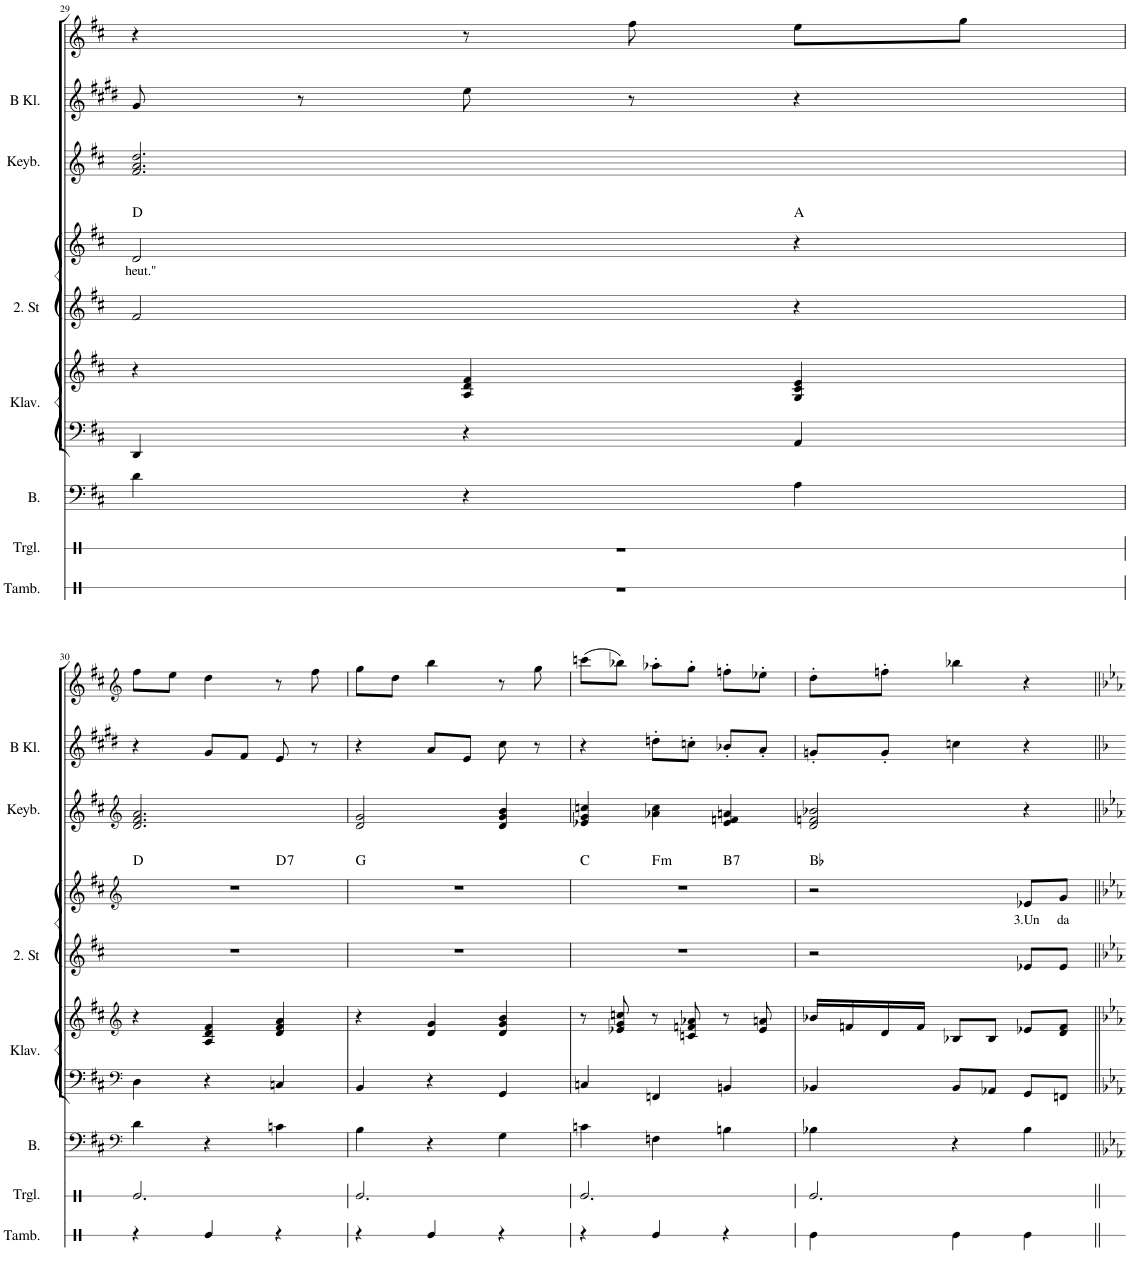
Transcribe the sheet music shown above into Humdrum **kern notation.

**kern	**kern	**kern	**kern	**kern	**kern	**kern	**text	**harte	**kern	**kern	**kern
*part9	*part8	*part7	*part6	*part6	*part5	*part4	*part4	*part4	*part3	*part2	*part1
*staff10	*staff9	*staff8	*staff7	*staff6	*staff5	*staff4	*staff4	*	*staff3	*staff2	*staff1
*I"Tamburin	*I"Triangel	*I"Bass	*I"Klavier	*	*I"2. Stimme	*I"Melodie	*	*	*I"Keyboard	*I"B Klarinette	*I"Flöte
*I'Tamb.	*I'Trgl.	*I'B.	*I'Klav.	*	*I'2. St	*	*	*	*I'Keyb.	*I'B Kl.	*I'Fl
!!LO:PB:g=z
*clefX	*clefX	*clefF4	*clefF4	*clefG2	*clefG2	*clefG2	*	*	*clefG2	*clefG2	*clefG2
*	*	*Trd7c12	*	*	*	*	*	*	*	*Trd1c2	*
*k[f#c#]	*k[f#c#]	*k[f#c#]	*k[f#c#]	*k[f#c#]	*k[f#c#]	*k[f#c#]	*	*	*k[f#c#]	*k[f#c#g#d#]	*k[f#c#]
*M3/4	*M3/4	*M3/4	*M3/4	*M3/4	*M3/4	*M3/4	*	*	*M3/4	*M3/4	*M3/4
=29	=29	=29	=29	=29	=29	=29	=29	=29	=29	=29	=29
!	!	!	!	!	!	!	!LO:LY:b	!	!	!	!
2.r	2.r	4d\	4DD/	4r	2f#/	2d/	heut."	D:maj	2.f#/ 2.a/ 2.dd/	8g#/	4r
.	.	.	.	.	.	.	.	.	.	8r	.
.	.	4r	4r	4A/ 4d/ 4f#/	.	.	.	.	.	8ee\	8r
.	.	.	.	.	.	.	.	.	.	8r	8ff#\
.	.	4A\	4AA/	4G/ 4c#/ 4e/	4r	4r	.	A:maj	.	4r	8ee\L
.	.	.	.	.	.	.	.	.	.	.	8gg\J
!!LO:LB:g=z
=30	=30	=30	=30	=30	=30	=30	=30	=30	=30	=30	=30
*	*	*clefF4	*clefF4	*clefG2	*	*clefG2	*	*	*clefG2	*	*clefG2
*	*	*	*	*	*	*^	*	*	*	*	*
4r	2.Re/	4d\	4D\	4r	2.r	2.r	2ryy	.	D:maj	2.d/ 2.f#/ 2.a/	4r	8ff#\L
.	.	.	.	.	.	.	.	.	.	.	.	8ee\J
4Re/	.	4r	4r	4A/ 4d/ 4f#/	.	.	.	.	.	.	8g#/L	4dd\
.	.	.	.	.	.	.	.	.	.	.	8f#/J	.
!	!	!	!	!	!	!	!	!	!LO:H:kt=7	!	!	!
4r	.	4cn\	4Cn/	4d/ 4f#/ 4a/	.	.	4ryy	.	D:7	.	8e/	8r
.	.	.	.	.	.	.	.	.	.	.	8r	8ff#\
*	*	*	*	*	*	*v	*v	*	*	*	*	*
=31	=31	=31	=31	=31	=31	=31	=31	=31	=31	=31	=31
4r	2.Re/	4B\	4BB/	4r	2.r	2.r	.	G:maj	2d/ 2g/	4r	8gg\L
.	.	.	.	.	.	.	.	.	.	.	8dd\J
4Re/	.	4r	4r	4d/ 4g/	.	.	.	.	.	8a/L	4bb\
.	.	.	.	.	.	.	.	.	.	8e/J	.
4r	.	4G\	4GG/	4d/ 4g/ 4b/	.	.	.	.	4d/ 4g/ 4b/	8cc#\	8r
.	.	.	.	.	.	.	.	.	.	8r	8gg\
=32	=32	=32	=32	=32	=32	=32	=32	=32	=32	=32	=32
*	*	*	*	*	*	*^	*	*	*	*	*
*	*	*	*	*	*	*	*^	*	*	*	*	*
4r	2.Re/	4cn\	4Cn/	8r	2.r	2.r	4ryy	2ryy	.	C:maj	4e-X/ 4g/ 4ccn/	4r	(8cccn\L
.	.	.	.	8e-X/ 8g/ 8ccn/	.	.	.	.	.	.	.	.	8bb-X\J)
!	!	!	!	!	!	!	!	!	!	!LO:H:kt=m	!	!	!
4Re/	.	4Fn\	4FFn/	8r	.	.	2ryy	.	.	F:min	4a-X\ 4cc\	8ddn'\L	8aa-X'\L
.	.	.	.	8cn/ 8fn/ 8a-X/	.	.	.	.	.	.	.	8ccn'\J	8gg'\J
!	!	!	!	!	!	!	!	!	!	!LO:H:kt=7	!	!	!
4r	.	4Bn\	4BBn/	8r	.	.	.	4ryy	.	B:7	4e-/ 4fn/ 4an/	8b-X'/L	8ffn'\L
.	.	.	.	8e-/ 8an/	.	.	.	.	.	.	.	8a'/J	8ee-X'\J
*	*	*	*	*	*	*v	*v	*v	*	*	*	*	*
=33	=33	=33	=33	=33	=33	=33	=33	=33	=33	=33	=33
4Re\	2.Re/	4B-X\	4BB-X/	16b-X/LL	2r	2r	.	Bb:maj	2d/ 2fn/ 2b-X/	8gn'/L	8dd'\L
.	.	.	.	16fn/	.	.	.	.	.	.	.
.	.	.	.	16d/	.	.	.	.	.	8g'/J	8ffn'\J
.	.	.	.	16f/JJ	.	.	.	.	.	.	.
4Re\	.	4r	8BB-/L	8B-X/L	.	.	.	.	.	4ccn\	4bb-X\
.	.	.	8AA-X/J	8B-/J	.	.	.	.	.	.	.
!	!	!	!	!	!	!	!LO:LY:b	!	!	!	!
4Re\	.	4B-\	8GG/L	8e-X/L	8e-X/L	8e-X/L	3.Un	.	4r	4r	4r
!	!	!	!	!	!	!	!LO:LY:b	!	!	!	!
.	.	.	8FFn/J	8d/ 8f/J	8e-/J	8g/J	da	.	.	.	.
=||	=||	=||	=||	=||	=||	=||	=||	=||	=||	=||	=||
*-	*-	*-	*-	*-	*-	*-	*-	*-	*-	*-	*-
